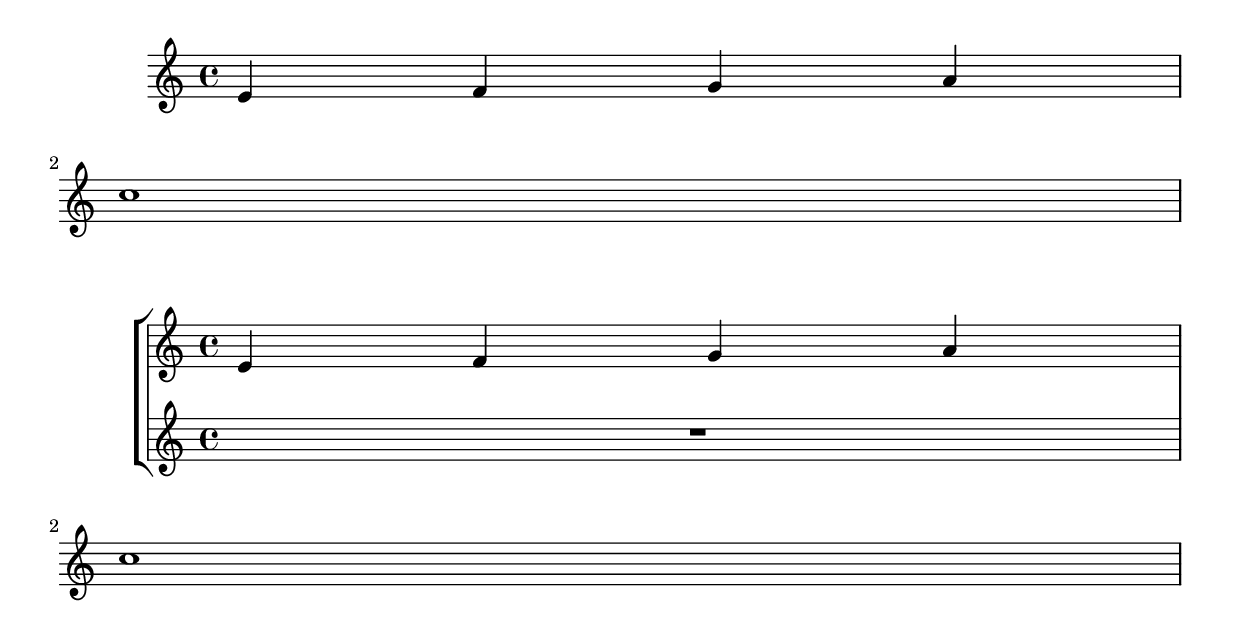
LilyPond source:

%% DO NOT EDIT this file manually; it is automatically
%% generated from LSR http://lsr.dsi.unimi.it
%% Make any changes in LSR itself, or in Documentation/snippets/new/ ,
%% and then run scripts/auxiliar/makelsr.py
%%
%% This file is in the public domain.
\version "2.15.2"

\header {
  lsrtags = "staff-notation, tweaks-and-overrides, breaks"

%% Translation of GIT committish: 70f5f30161f7b804a681cd080274bfcdc9f4fe8c
  texidoces = "
El primer pentagrama vacío también se puede suprimir de la
partitura estableciendo la propiedad @code{remove-first} de
@code{VerticalAxisGroup}.  Esto se puede hacer globalmente dentro
del bloque @code{\\layout}, o localmente dentro del pentagrama
concreto que se quiere suprimir.  En este último caso, tenemos que
especificar el contexto (@code{Staff} se aplica sólo al pentagrama
actual) delante de la propiedad.

El pentagrama inferior del segundo grupo no se elimina, porque el
ajuste sólo se aplica al pentagrama concreto dentro del que se
escribe.

"
  doctitlees = "Quitar la primera línea vacía"


%% Translation of GIT committish: 0a868be38a775ecb1ef935b079000cebbc64de40
  texidocde = "
Ein leeres Notensystem kann auch aus der ersten Zeile einer Partitur
entfernt werden, indem die Eigenschaft @code{remove-first} der
@code{VerticalAxisGroup}-Eigenschaft eingesetzt wird.  Das kann
man global in einer @code{\\layout}-Umgebung oder lokal in dem
bestimmten Notensystem machen, das entfernt werden soll.  In letzterem
Fall muss man den Kontext angeben.

Das untere Notensystem der zweiten Systemgruppe wird nicht entfernt,
weil in die Einstellungen in dem Schnipsel nur für das eine Notensystem
gültig sind.

"
  doctitlede = "Die erste leere Notenzeile auch entfernen"

%% Translation of GIT committish: 4ab2514496ac3d88a9f3121a76f890c97cedcf4e
  texidocfr = "
Par défaut, le premier système comportera absolument toutes les portées.
Si vous voulez masquer les portées vides y compris pour le premier
système, vous devrez activer la propriété @code{remove-first} du
@code{VerticalAxisGroup}.  Mentionnée dans un bloc @code{\\layout},
cette commande agira de manière globale.  Pour qu'elle ne soit effective
que pour une portée individuelle, vous devrez également spécifier le
contexte (@code{Staff} pour qu'il ne concerne que la portée en cours) en
préfixe de la propriété.

La première ligne inférieure du deuxième @code{StaffGroup} est bien
présente, pour la simple raison que le réglage en question ne s'applique
qu'à la portée dans laquelle il a été inscrit.

"
  doctitlefr = "Masquage de la première ligne si elle est vide"


  texidoc = "
The first empty staff can also be removed from the score by setting the
@code{VerticalAxisGroup} property @code{remove-first}. This can be done
globally inside the @code{\\layout} block, or locally inside the
specific staff that should be removed.  In the latter case, you have to
specify the context (@code{Staff} applies only to the current staff) in
front of the property.

The lower staff of the second staff group is not removed, because the
setting applies only to the specific staff inside of which it is
written.

"
  doctitle = "Removing the first empty line"
} % begin verbatim

\layout {
  \context {
    \Staff \RemoveEmptyStaves
    % To use the setting globally, uncomment the following line:
    % \override VerticalAxisGroup #'remove-first = ##t
  }
}
\new StaffGroup <<
  \new Staff \relative c' {
    e4 f g a \break
    c1
  }
  \new Staff {
    % To use the setting globally, comment this line,
    % uncomment the line in the \layout block above
    \override Staff.VerticalAxisGroup #'remove-first = ##t
    R1 \break
    R
  }
>>
\new StaffGroup <<
  \new Staff \relative c' {
    e4 f g a \break
    c1
  }
  \new Staff {
    R1 \break
    R
  }
>>

